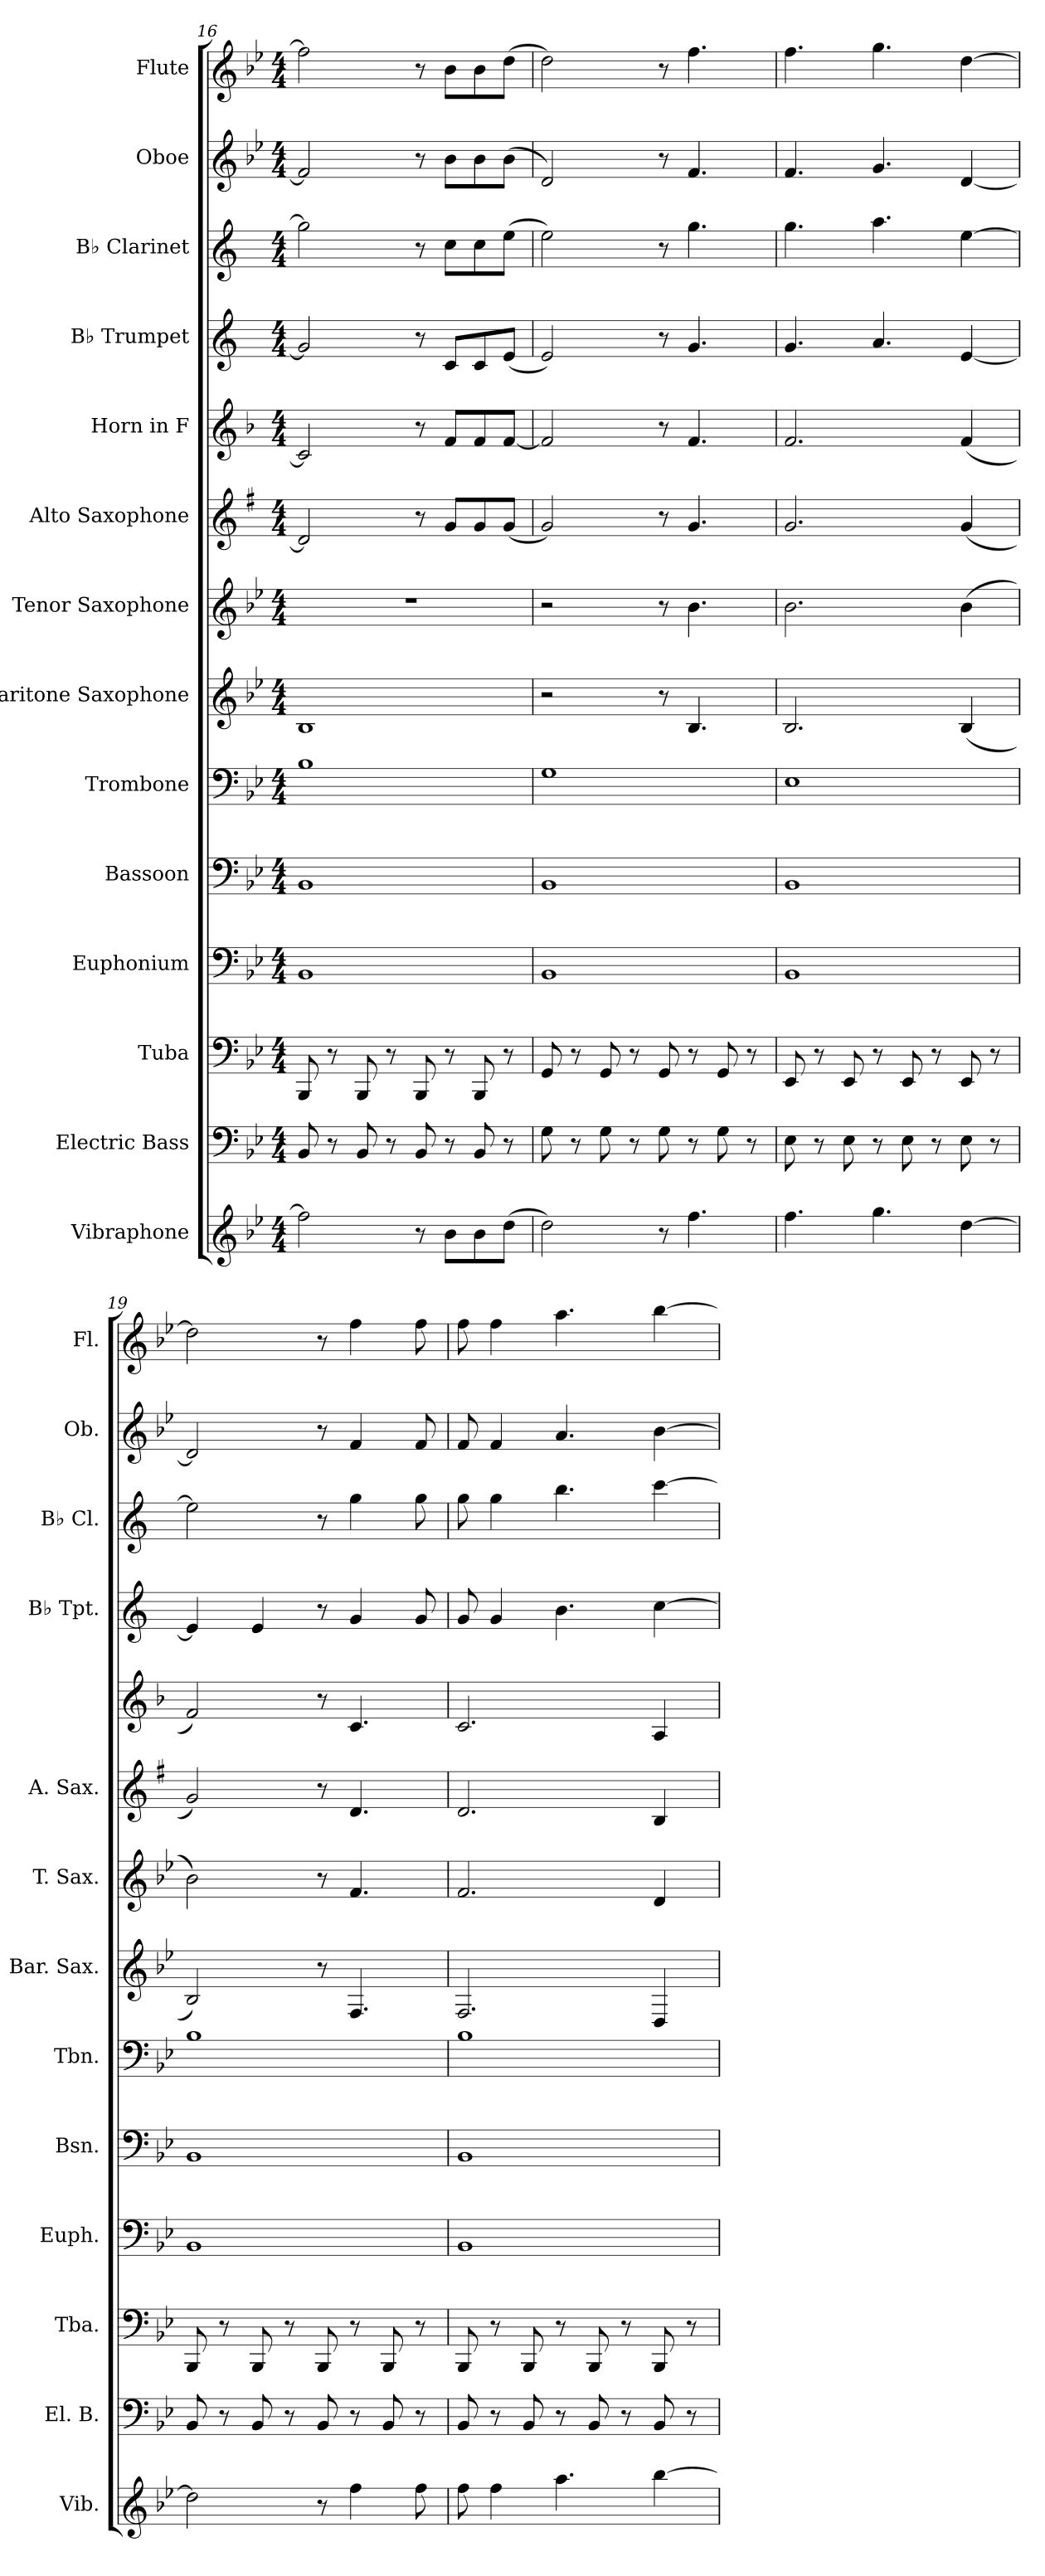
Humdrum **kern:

**kern	**kern	**kern	**kern	**kern	**kern	**kern	**kern	**kern	**kern	**kern	**kern	**kern	**kern
*part14	*part13	*part12	*part11	*part10	*part9	*part8	*part7	*part6	*part5	*part4	*part3	*part2	*part1
*staff14	*staff13	*staff12	*staff11	*staff10	*staff9	*staff8	*staff7	*staff6	*staff5	*staff4	*staff3	*staff2	*staff1
*I"Vibraphone	*I"Electric Bass	*I"Tuba	*I"Euphonium	*I"Bassoon	*I"Trombone	*I"Baritone Saxophone	*I"Tenor Saxophone	*I"Alto Saxophone	*I"Horn in F	*I"B♭ Trumpet	*I"B♭ Clarinet	*I"Oboe	*I"Flute
*I'Vib.	*I'El. B.	*I'Tba.	*I'Euph.	*I'Bsn.	*I'Tbn.	*I'Bar. Sax.	*I'T. Sax.	*I'A. Sax.	*	*I'B♭ Tpt.	*I'B♭ Cl.	*I'Ob.	*I'Fl.
*clefG2	*clefF4	*clefF4	*clefF4	*clefF4	*clefF4	*clefG2	*clefG2	*clefG2	*clefG2	*clefG2	*clefG2	*clefG2	*clefG2
*	*ITrd7c12	*	*	*	*	*ITrd12c21	*ITrd8c14	*ITrd5c9	*ITrd4c7	*ITrd1c2	*ITrd1c2	*	*
*k[b-e-]	*k[b-e-]	*k[b-e-]	*k[b-e-]	*k[b-e-]	*k[b-e-]	*k[b-e-]	*k[b-e-]	*k[b-e-]	*k[b-e-]	*k[b-e-]	*k[b-e-]	*k[b-e-]	*k[b-e-]
*M4/4	*M4/4	*M4/4	*M4/4	*M4/4	*M4/4	*M4/4	*M4/4	*M4/4	*M4/4	*M4/4	*M4/4	*M4/4	*M4/4
=16	=16	=16	=16	=16	=16	=16	=16	=16	=16	=16	=16	=16	=16
2ff\]	8BBB-/	8BBB-/	1BB-	1BB-	1B-	1BB-	1r	2F/]	2F/]	2f/]	2ff\]	2f/]	2ff\]
.	8r	8r	.	.	.	.	.	.	.	.	.	.	.
.	8BBB-/	8BBB-/	.	.	.	.	.	.	.	.	.	.	.
.	8r	8r	.	.	.	.	.	.	.	.	.	.	.
8r	8BBB-/	8BBB-/	.	.	.	.	.	8r	8r	8r	8r	8r	8r
8b-\L	8r	8r	.	.	.	.	.	8B-/L	8B-/L	8B-/L	8b-\L	8b-\L	8b-\L
8b-\	8BBB-/	8BBB-/	.	.	.	.	.	8B-/	8B-/	8B-/	8b-\	8b-\	8b-\
(8dd\J	8r	8r	.	.	.	.	.	(8B-/J	[8B-/J	(8d/J	(8dd\J	(8b-\J	(8dd\J
!!LO:PB:g=z
=17	=17	=17	=17	=17	=17	=17	=17	=17	=17	=17	=17	=17	=17
2dd\)	8GG\	8GG/	1BB-	1BB-	1G	2r	2r	2B-/)	2B-/]	2d/)	2dd\)	2d/)	2dd\)
.	8r	8r	.	.	.	.	.	.	.	.	.	.	.
.	8GG\	8GG/	.	.	.	.	.	.	.	.	.	.	.
.	8r	8r	.	.	.	.	.	.	.	.	.	.	.
8r	8GG\	8GG/	.	.	.	8r	8r	8r	8r	8r	8r	8r	8r
4.ff\	8r	8r	.	.	.	4.BB-/	4.B-\	4.B-/	4.B-/	4.f/	4.ff\	4.f/	4.ff\
.	8GG\	8GG/	.	.	.	.	.	.	.	.	.	.	.
.	8r	8r	.	.	.	.	.	.	.	.	.	.	.
=18	=18	=18	=18	=18	=18	=18	=18	=18	=18	=18	=18	=18	=18
4.ff\	8EE-\	8EE-/	1BB-	1BB-	1E-	2.BB-/	2.B-\	2.B-/	2.B-/	4.f/	4.ff\	4.f/	4.ff\
.	8r	8r	.	.	.	.	.	.	.	.	.	.	.
.	8EE-\	8EE-/	.	.	.	.	.	.	.	.	.	.	.
4.gg\	8r	8r	.	.	.	.	.	.	.	4.g/	4.gg\	4.g/	4.gg\
.	8EE-\	8EE-/	.	.	.	.	.	.	.	.	.	.	.
.	8r	8r	.	.	.	.	.	.	.	.	.	.	.
[4dd\	8EE-\	8EE-/	.	.	.	(4BB-/	(4B-\	(4B-/	(4B-/	[4d/	[4dd\	[4d/	[4dd\
.	8r	8r	.	.	.	.	.	.	.	.	.	.	.
=19	=19	=19	=19	=19	=19	=19	=19	=19	=19	=19	=19	=19	=19
2dd\]	8BBB-/	8BBB-/	1BB-	1BB-	1B-	2BB-/)	2B-\)	2B-/)	2B-/)	4d/]	2dd\]	2d/]	2dd\]
.	8r	8r	.	.	.	.	.	.	.	.	.	.	.
.	8BBB-/	8BBB-/	.	.	.	.	.	.	.	4d/	.	.	.
.	8r	8r	.	.	.	.	.	.	.	.	.	.	.
8r	8BBB-/	8BBB-/	.	.	.	8r	8r	8r	8r	8r	8r	8r	8r
4ff\	8r	8r	.	.	.	4.FF/	4.F/	4.F/	4.F/	4f/	4ff\	4f/	4ff\
.	8BBB-/	8BBB-/	.	.	.	.	.	.	.	.	.	.	.
8ff\	8r	8r	.	.	.	.	.	.	.	8f/	8ff\	8f/	8ff\
=20	=20	=20	=20	=20	=20	=20	=20	=20	=20	=20	=20	=20	=20
8ff\	8BBB-/	8BBB-/	1BB-	1BB-	1B-	2.FF/	2.F/	2.F/	2.F/	8f/	8ff\	8f/	8ff\
4ff\	8r	8r	.	.	.	.	.	.	.	4f/	4ff\	4f/	4ff\
.	8BBB-/	8BBB-/	.	.	.	.	.	.	.	.	.	.	.
4.aa\	8r	8r	.	.	.	.	.	.	.	4.a\	4.aa\	4.a/	4.aa\
.	8BBB-/	8BBB-/	.	.	.	.	.	.	.	.	.	.	.
.	8r	8r	.	.	.	.	.	.	.	.	.	.	.
[4bb-\	8BBB-/	8BBB-/	.	.	.	4DD/	4D/	4D/	4D/	[4b-\	[4bb-\	[4b-\	[4bb-\
.	8r	8r	.	.	.	.	.	.	.	.	.	.	.
=	=	=	=	=	=	=	=	=	=	=	=	=	=
*-	*-	*-	*-	*-	*-	*-	*-	*-	*-	*-	*-	*-	*-
